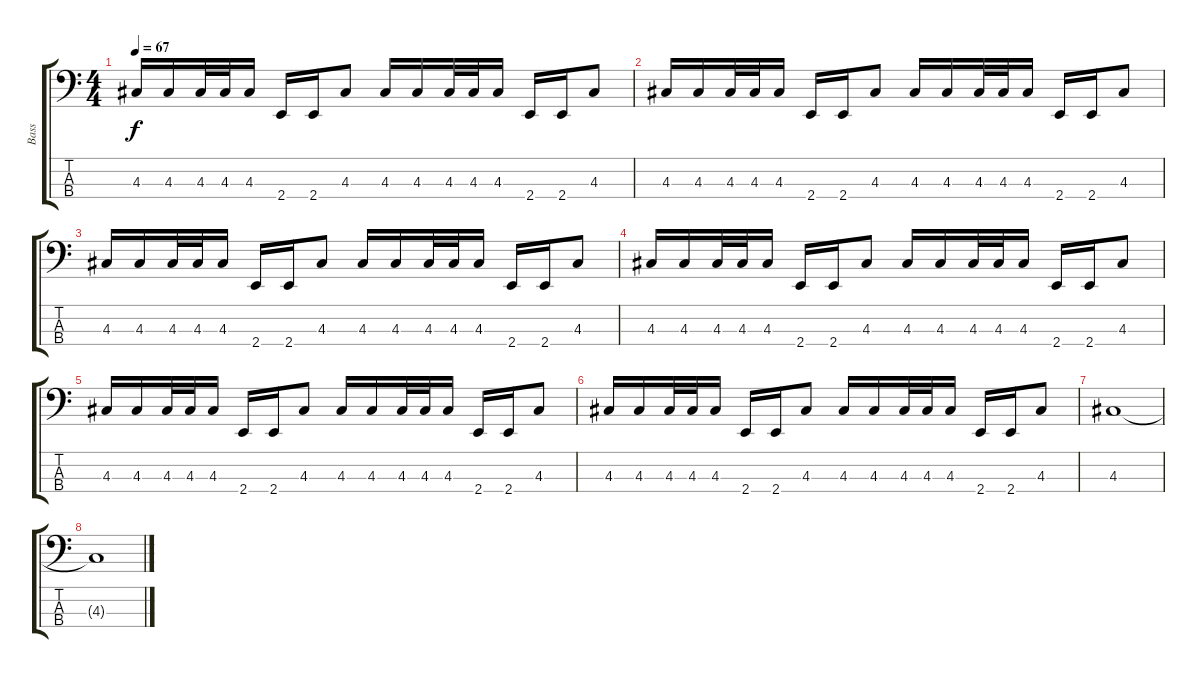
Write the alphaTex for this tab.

\track ("Bass" "Bass") {instrument electricbassfinger}
\staff {score tabs}
\tuning (G2 D2 A1 D1) {hide}
\ts (4 4)
\tempo 67
\clef f4
\ks c
4.3.16{dy f} 4.3.16 4.3.32 4.3.32 4.3.16 2.4.16 2.4.16 4.3.8 4.3.16 4.3.16 4.3.32 4.3.32 4.3.16 2.4.16 2.4.16 4.3.8 |
4.3.16 4.3.16 4.3.32 4.3.32 4.3.16 2.4.16 2.4.16 4.3.8 4.3.16 4.3.16 4.3.32 4.3.32 4.3.16 2.4.16 2.4.16 4.3.8 |
4.3.16 4.3.16 4.3.32 4.3.32 4.3.16 2.4.16 2.4.16 4.3.8 4.3.16 4.3.16 4.3.32 4.3.32 4.3.16 2.4.16 2.4.16 4.3.8 |
4.3.16 4.3.16 4.3.32 4.3.32 4.3.16 2.4.16 2.4.16 4.3.8 4.3.16 4.3.16 4.3.32 4.3.32 4.3.16 2.4.16 2.4.16 4.3.8 |
4.3.16 4.3.16 4.3.32 4.3.32 4.3.16 2.4.16 2.4.16 4.3.8 4.3.16 4.3.16 4.3.32 4.3.32 4.3.16 2.4.16 2.4.16 4.3.8 |
4.3.16 4.3.16 4.3.32 4.3.32 4.3.16 2.4.16 2.4.16 4.3.8 4.3.16 4.3.16 4.3.32 4.3.32 4.3.16 2.4.16 2.4.16 4.3.8 |
4.3.1 |
4.3{t}.1
